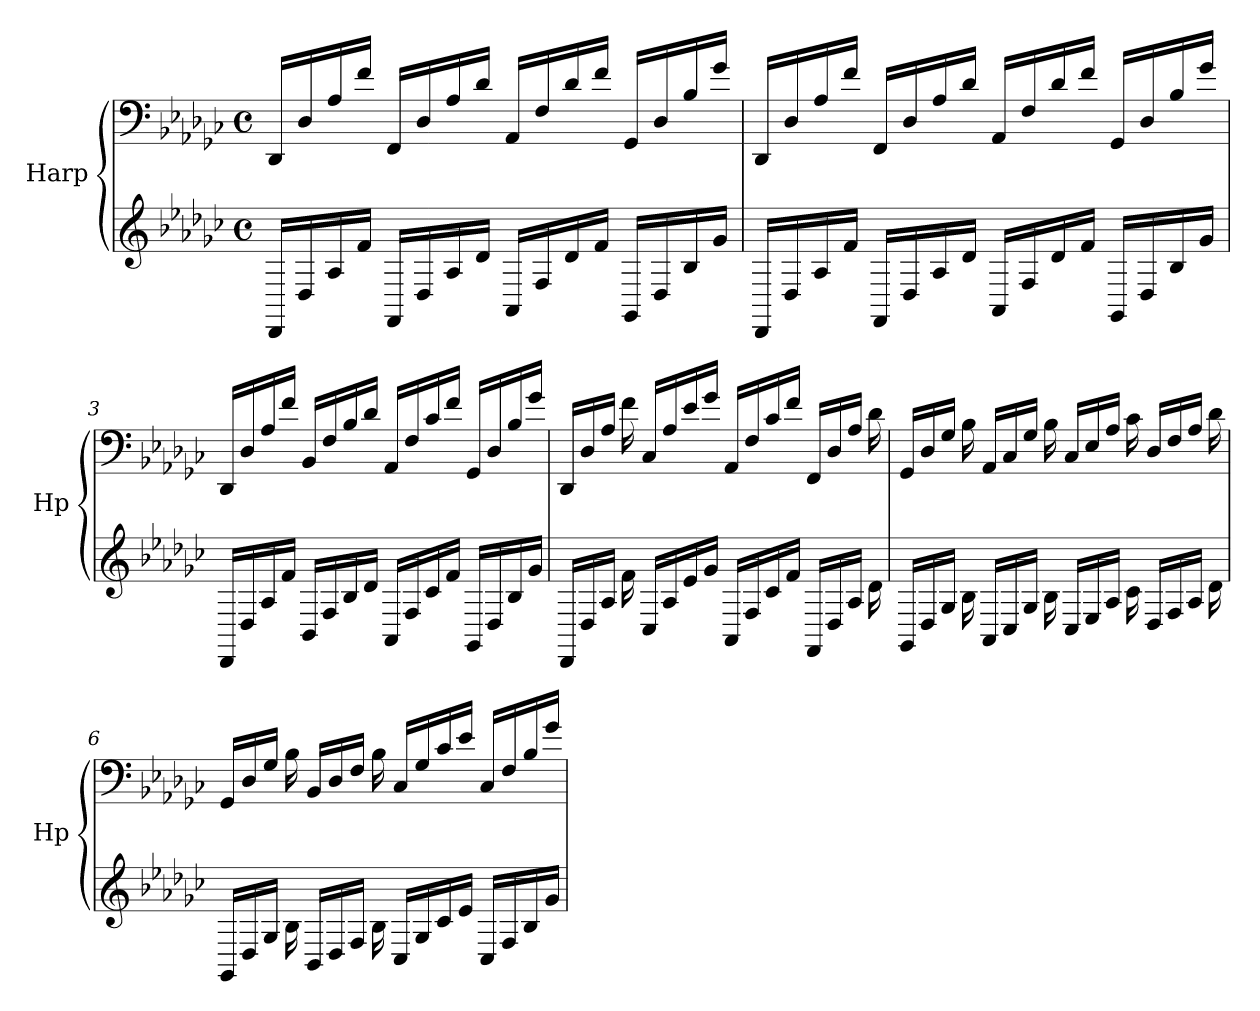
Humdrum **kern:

**kern	**kern	**dynam
*part1	*part1	*part1
*staff2	*staff1	*staff1/2
*I"Harp	*	*
*I'Hp	*	*
*	*clefF4	*
*k[b-e-a-d-g-c-]	*k[b-e-a-d-g-c-]	*
*G-:	*G-:	*
*M4/4	*M4/4	*
*met(c)	*met(c)	*
=1	=1	=1
!	!	!LO:DY:a=2
!	!	!LO:DY:n=1:a
16DD-/LL	16DD-/LL	mf mf
16D-/	16D-/	.
16A-/	16A-/	.
16f\JJ	16f\JJ	.
16FF/LL	16FF/LL	.
16D-/	16D-/	.
16A-/	16A-/	.
16d-\JJ	16d-\JJ	.
16AA-/LL	16AA-/LL	.
16F/	16F/	.
16d-\	16d-\	.
16f\JJ	16f\JJ	.
16GG-/LL	16GG-/LL	.
16D-/	16D-/	.
16B-\	16B-\	.
*	*MM160	*
16g-\JJ	16g-\JJ	.
=2	=2	=2
16DD-/LL	16DD-/LL	.
16D-/	16D-/	.
16A-/	16A-/	.
16f\JJ	16f\JJ	.
16FF/LL	16FF/LL	.
16D-/	16D-/	.
16A-/	16A-/	.
16d-\JJ	16d-\JJ	.
16AA-/LL	16AA-/LL	.
16F/	16F/	.
16d-\	16d-\	.
16f\JJ	16f\JJ	.
16GG-/LL	16GG-/LL	.
16D-/	16D-/	.
16B-\	16B-\	.
16g-\JJ	16g-\JJ	.
=3	=3	=3
!	!	!LO:DY:a=2
!	!	!LO:DY:n=1:a
16DD-/LL	16DD-/LL	mp mp
16D-/	16D-/	.
16A-/	16A-/	.
16f\JJ	16f\JJ	.
16BB-/LL	16BB-/LL	.
16F/	16F/	.
16B-\	16B-\	.
16d-\JJ	16d-\JJ	.
16AA-/LL	16AA-/LL	.
16F/	16F/	.
16c-\	16c-\	.
16f\JJ	16f\JJ	.
16GG-/LL	16GG-/LL	.
16D-/	16D-/	.
16B-\	16B-\	.
16g-\JJ	16g-\JJ	.
!!LO:LB:g=z
=4	=4	=4
16DD-/LL	16DD-/LL	.
16D-/	16D-/	.
16A-/JJ	16A-/JJ	.
16f\	16f\	.
16C-/LL	16C-/LL	.
16A-/	16A-/	.
16e-\	16e-\	.
16g-\JJ	16g-\JJ	.
16AA-/LL	16AA-/LL	.
16F/	16F/	.
16c-\	16c-\	.
16f\JJ	16f\JJ	.
16FF/LL	16FF/LL	.
16D-/	16D-/	.
16A-/JJ	16A-/JJ	.
16d-\	16d-\	.
=5	=5	=5
16GG-/LL	16GG-/LL	.
16D-/	16D-/	.
16G-/JJ	16G-/JJ	.
16B-\	16B-\	.
16AA-/LL	16AA-/LL	.
16C-/	16C-/	.
16G-/JJ	16G-/JJ	.
16B-\	16B-\	.
16C-/LL	16C-/LL	.
16E-/	16E-/	.
16A-/JJ	16A-/JJ	.
16c-\	16c-\	.
16D-/LL	16D-/LL	.
16F/	16F/	.
16A-/JJ	16A-/JJ	.
16d-\	16d-\	.
=6	=6	=6
16GG-/LL	16GG-/LL	.
16D-/	16D-/	.
16G-/JJ	16G-/JJ	.
16B-\	16B-\	.
16BB-/LL	16BB-/LL	.
16D-/	16D-/	.
16F/JJ	16F/JJ	.
16B-\	16B-\	.
16C-/LL	16C-/LL	.
16G-/	16G-/	.
16c-\	16c-\	.
16e-\JJ	16e-\JJ	.
16C-/LL	16C-/LL	.
16F/	16F/	.
16B-\	16B-\	.
16g-\JJ	16g-\JJ	.
=	=	=
*-	*-	*-
